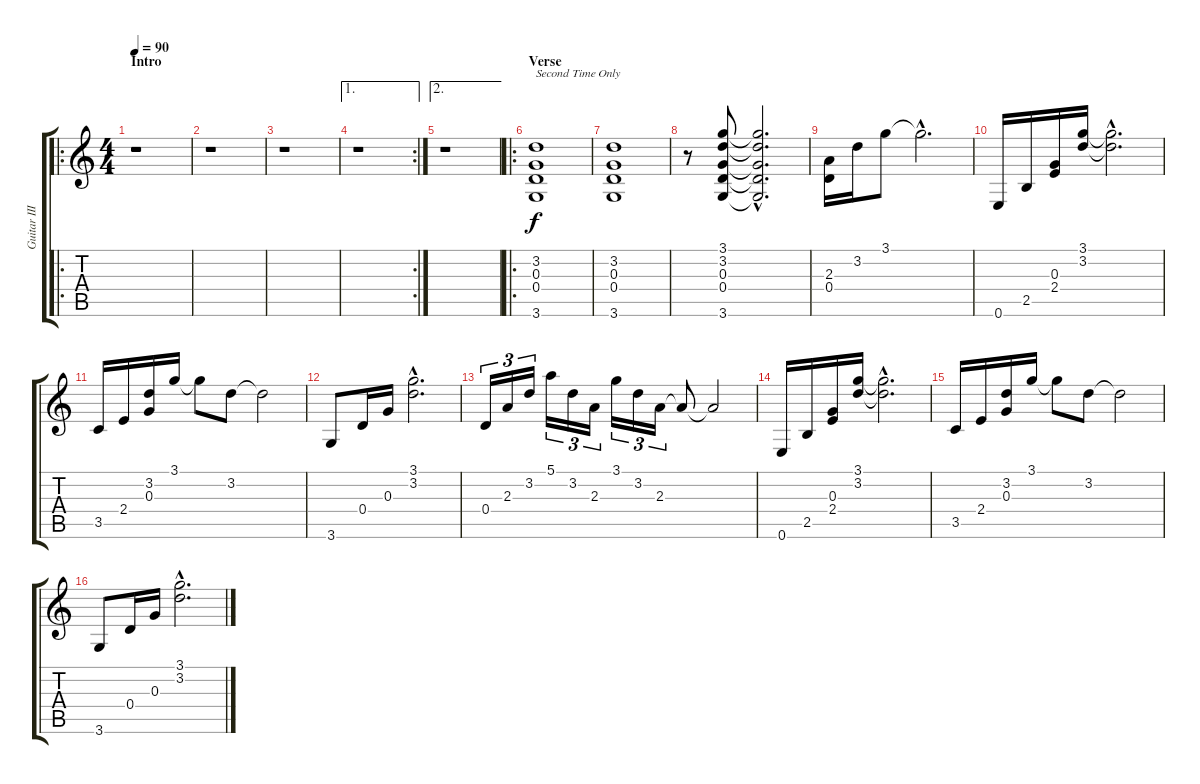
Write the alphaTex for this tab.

\track ("Guitar III" "Guitar III") {instrument distortionguitar}
\staff {score tabs}
\tuning (E4 B3 G3 D3 A2 E2) {hide}
\ro
\ts (4 4)
\section ("" "Intro")
\tempo 90
\clef g2
\ks c
r.1{dy f instrument distortionguitar} |
r.1 |
r.1 |
\ae 1
\rc 2
r.1 |
\ae 2
r.1{volume 0} |
\ro
\section ("" "Verse")
(3.2 0.3 0.4 3.6).1{txt "Second Time Only"} |
(3.2 0.3 0.4 3.6).1 |
r.8 (3.1 3.2 0.3 0.4 3.6).8 (3.1{hac t} 3.2{hac t} 0.3{hac t} 0.4{hac t} 3.6{hac t}).2{d} |
(2.3 0.4).16 3.2.16 3.1.8 3.1{hac t}.2{d} |
0.6.16 2.5.16 (0.3 2.4).16 (3.1 3.2).16 (3.1{hac t} 3.2{hac t}).2{d} |
3.5.16 2.4.16 (3.2 0.3).16 3.1.16 3.1{t}.8 3.2.8 3.2{t}.2 |
3.6.8 0.4.16 0.3.16 (3.1{hac} 3.2{hac}).2{d} |
0.4.16{tu (3 2)} 2.3.16{tu (3 2)} 3.2.16{tu (3 2)} 5.1.16{tu (3 2)} 3.2.16{tu (3 2)} 2.3.16{tu (3 2)} 3.1.16{tu (3 2)} 3.2.16{tu (3 2)} 2.3.16{tu (3 2)} 2.3{t}.8 2.3{t}.2 |
0.6.16 2.5.16 (0.3 2.4).16 (3.1 3.2).16 (3.1{hac t} 3.2{hac t}).2{d} |
3.5.16 2.4.16 (3.2 0.3).16 3.1.16 3.1{t}.8 3.2.8 3.2{t}.2 |
3.6.8 0.4.16 0.3.16 (3.1{hac} 3.2{hac}).2{d}
